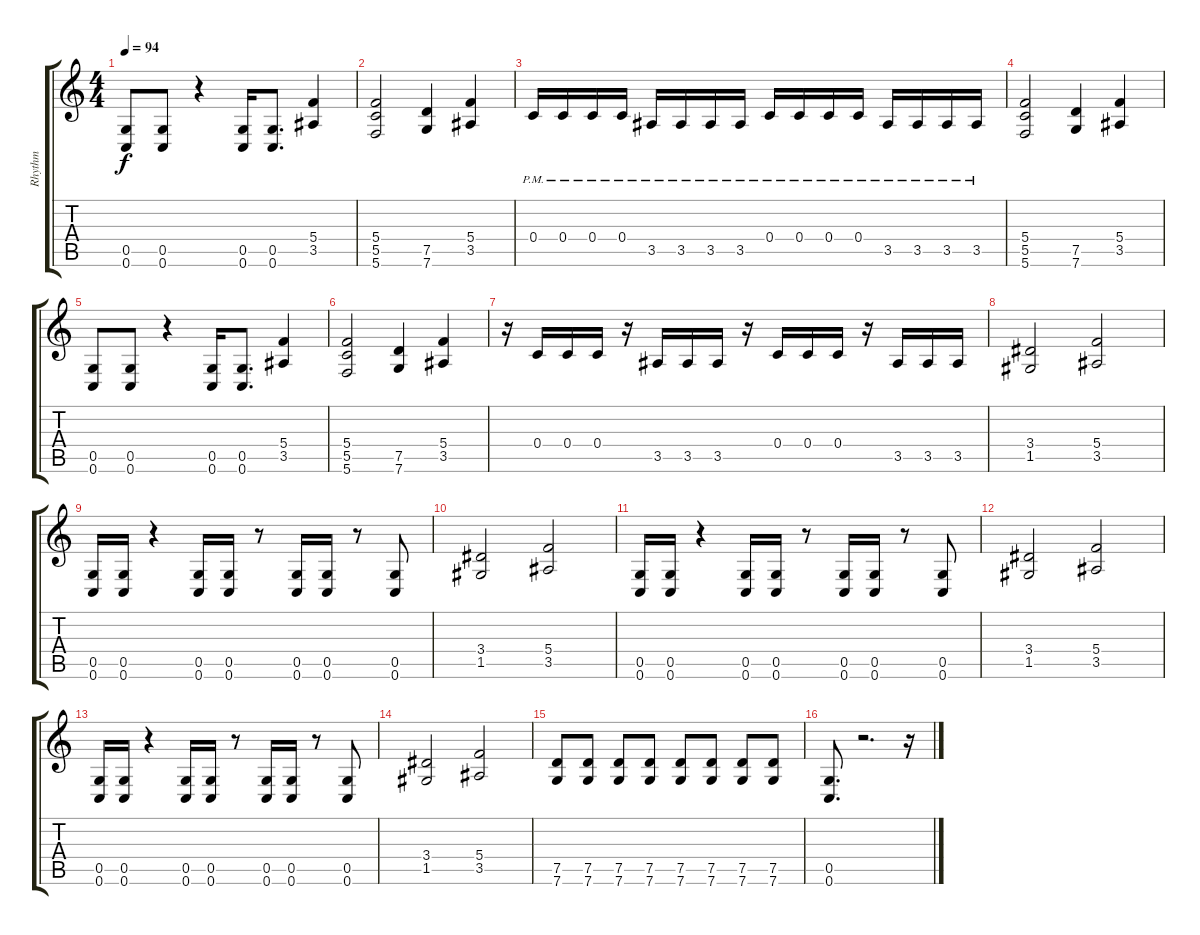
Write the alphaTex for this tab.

\track ("Rhythm" "Rhythm") {instrument distortionguitar}
\staff {score tabs}
\tuning (D4 A3 F3 C3 G2 C2) {hide}
\ts (4 4)
\tempo 94
\clef g2
\ks c
(0.5 0.6).8{dy f} (0.5 0.6).8 r.4 (0.5 0.6).16 (0.5 0.6).8{d} (5.4 3.5).4 |
(5.4 5.5 5.6).2 (7.5 7.6).4 (5.4 3.5).4 |
0.4{pm}.16 0.4{pm}.16 0.4{pm}.16 0.4{pm}.16 3.5{pm}.16 3.5{pm}.16 3.5{pm}.16 3.5{pm}.16 0.4{pm}.16 0.4{pm}.16 0.4{pm}.16 0.4{pm}.16 3.5{pm}.16 3.5{pm}.16 3.5{pm}.16 3.5{pm}.16 |
(5.4 5.5 5.6).2 (7.5 7.6).4 (5.4 3.5).4 |
(0.5 0.6).8 (0.5 0.6).8 r.4 (0.5 0.6).16 (0.5 0.6).8{d} (5.4 3.5).4 |
(5.4 5.5 5.6).2 (7.5 7.6).4 (5.4 3.5).4 |
r.16 0.4.16 0.4.16 0.4.16 r.16 3.5.16 3.5.16 3.5.16 r.16 0.4.16 0.4.16 0.4.16 r.16 3.5.16 3.5.16 3.5.16 |
(3.4 1.5).2 (5.4 3.5).2 |
(0.5 0.6).16 (0.5 0.6).16 r.4 (0.5 0.6).16 (0.5 0.6).16 r.8 (0.5 0.6).16 (0.5 0.6).16 r.8 (0.5 0.6).8 |
(3.4 1.5).2 (5.4 3.5).2 |
(0.5 0.6).16 (0.5 0.6).16 r.4 (0.5 0.6).16 (0.5 0.6).16 r.8 (0.5 0.6).16 (0.5 0.6).16 r.8 (0.5 0.6).8 |
(3.4 1.5).2 (5.4 3.5).2 |
(0.5 0.6).16 (0.5 0.6).16 r.4 (0.5 0.6).16 (0.5 0.6).16 r.8 (0.5 0.6).16 (0.5 0.6).16 r.8 (0.5 0.6).8 |
(3.4 1.5).2 (5.4 3.5).2 |
(7.5 7.6).8 (7.5 7.6).8 (7.5 7.6).8 (7.5 7.6).8 (7.5 7.6).8 (7.5 7.6).8 (7.5 7.6).8 (7.5 7.6).8 |
(0.5 0.6).8{d} r.2{d} r.16
